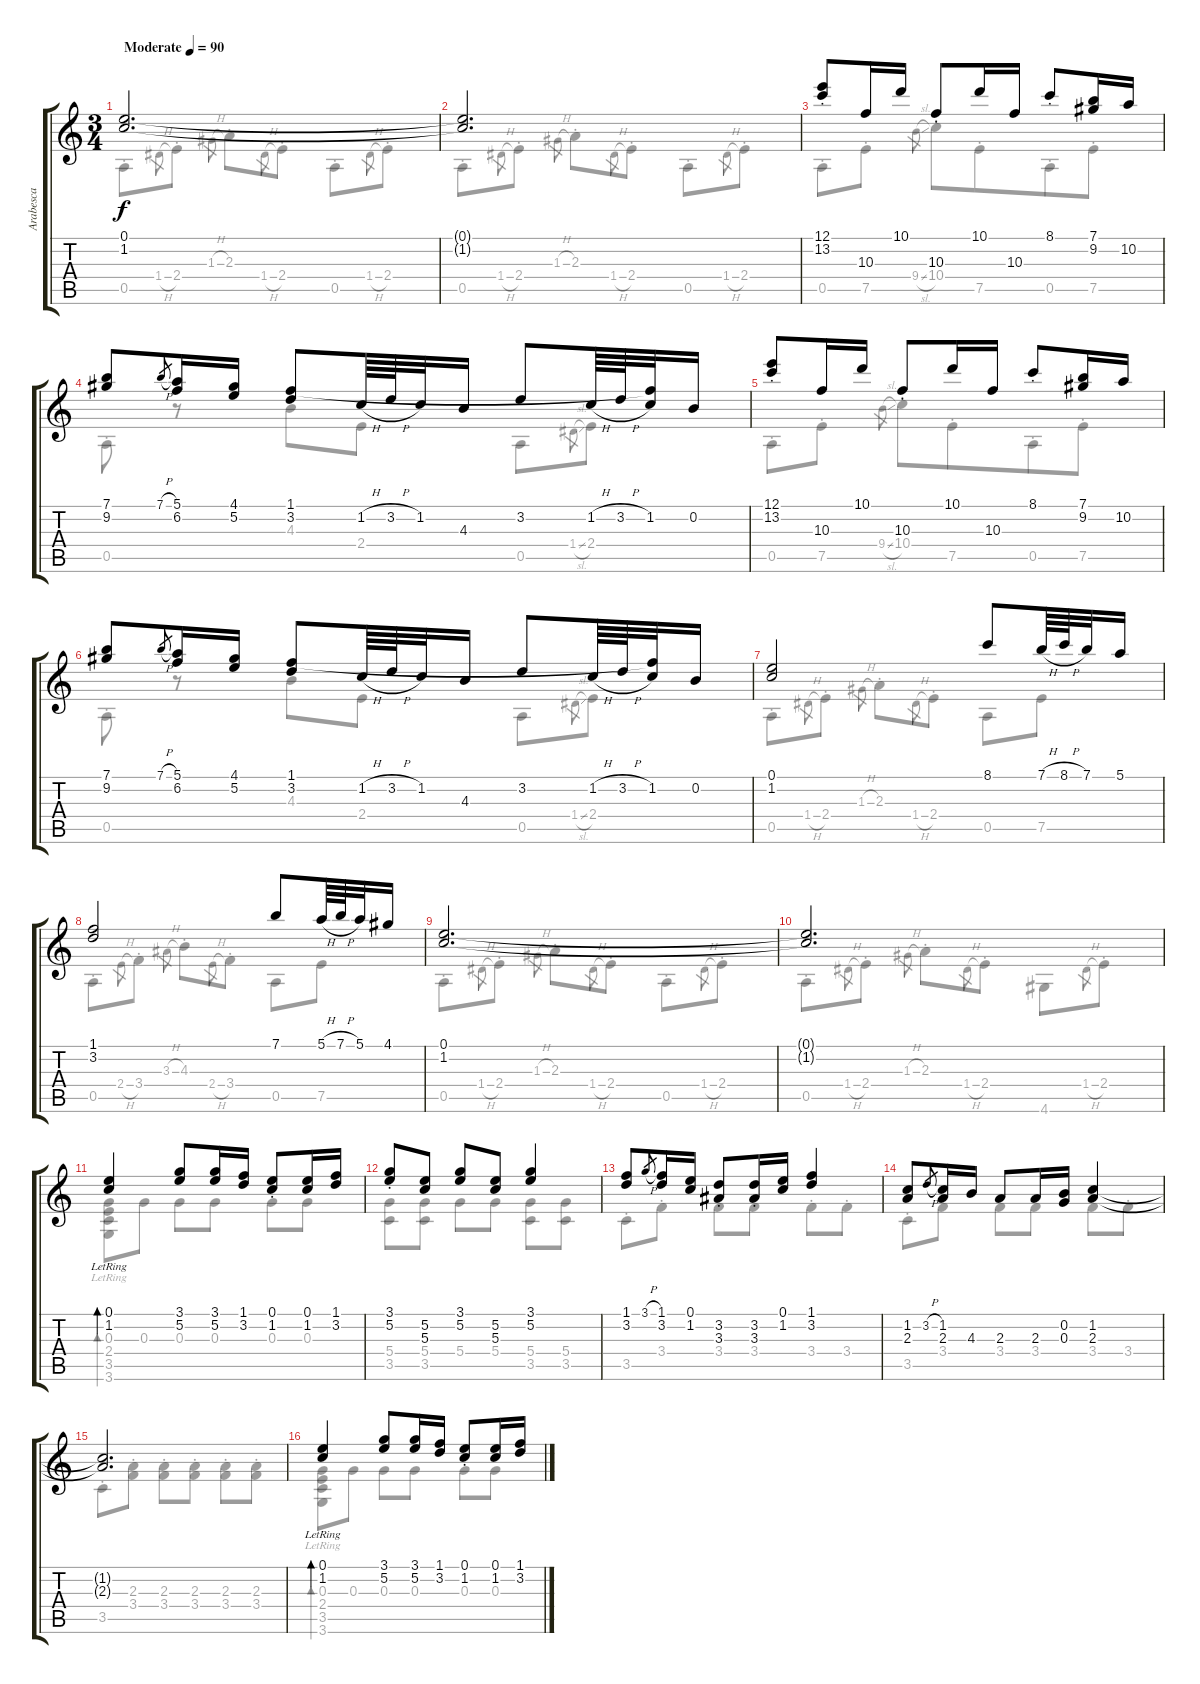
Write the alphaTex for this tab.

\track ("Arabesca" "Arabesca") {instrument acousticguitarnylon}
\staff {score tabs}
\tuning (E4 B3 G3 D3 A2 E2) {hide}
\voice
\ts (3 4)
\tempo (90 "Moderate")
\clef g2
\ks c
(0.1 1.2).2{d dy f instrument acousticguitarnylon beam Up} |
(0.1{t} 1.2{t}).2{d beam Up} |
(12.1{st} 13.2).8{beam Up} 10.3.16{beam Up} 10.1.16{beam Up} 10.3{st}.8{beam Up} 10.1.16{beam Up} 10.3.16{beam Up} 8.1{st}.8{beam Up} (7.1 9.2).16{beam Up} 10.2.16{beam Up} |
(7.1 9.2).8 7.1{h}.8{gr} (5.1 6.2).16 (4.1 5.2).16 (1.1 3.2).8 1.2{h}.64 3.2{h}.64 1.2.32 4.3.16 3.2.8 1.2{h}.64 3.2{h}.64 (1.1{t} 1.2).32 0.2.16 |
(12.1{st} 13.2).8{beam Up} 10.3.16{beam Up} 10.1.16{beam Up} 10.3{st}.8{beam Up} 10.1.16{beam Up} 10.3.16{beam Up} 8.1{st}.8{beam Up} (7.1 9.2).16{beam Up} 10.2.16{beam Up} |
(7.1 9.2).8 7.1{h}.8{gr} (5.1 6.2).16 (4.1 5.2).16 (1.1 3.2).8 1.2{h}.64 3.2{h}.64 1.2.32 4.3.16 3.2.8 1.2{h}.64 3.2{h}.64 (1.1{t} 1.2).32 0.2.16 |
(0.1 1.2).2{beam Up} 8.1.8 7.1{h}.64 8.1{h}.64 7.1.32 5.1.16 |
(1.1 3.2).2{beam Up} 7.1.8 5.1{h}.64 7.1{h}.64 5.1.32 4.1.16 |
(0.1 1.2).2{d beam Up} |
(0.1{t} 1.2{t}).2{d beam Up} |
(0.1{lr} 1.2{lr}).4{bd 240} (3.1 5.2).8 (3.1 5.2).16 (1.1 3.2).16 (0.1{st} 1.2).8 (0.1 1.2).16 (1.1 3.2).16 |
(3.1 5.2{st}).8 (5.2 5.3).8 (3.1 5.2).8 (5.2 5.3).8 (3.1 5.2).4 |
(1.1 3.2).8 3.1{h}.8{gr} (1.1 3.2).16 (0.1 1.2).16 (3.2{st} 3.3{st}).8 (3.2{st} 3.3{st}).16 (0.1 1.2).16 (1.1 3.2).4 |
(1.2 2.3).8 3.2{h}.8{gr} (1.2 2.3).16 4.3.16 2.3.8 2.3.16 (0.2 0.3).16 (1.2 2.3).4 |
(1.2{t} 2.3{t}).2{d} |
(0.1{lr} 1.2{lr}).4{bd 240} (3.1 5.2).8 (3.1 5.2).16 (1.1 3.2).16 (0.1{st} 1.2).8 (0.1 1.2).16 (1.1 3.2).16
\voice
\clef g2
\ottava regular
\simile none
\ks c
0.5{st}.8{dy f} 1.4{h}.8{gr} 2.4{st}.8 1.3{h}.8{gr} 2.3{st}.8 1.4{h}.8{gr} 2.4{st}.8 0.5{st}.8 1.4{h}.8{gr} 2.4{st}.8 |
0.5{st}.8 1.4{h}.8{gr} 2.4{st}.8 1.3{h}.8{gr} 2.3{st}.8 1.4{h}.8{gr} 2.4{st}.8 0.5{st}.8 1.4{h}.8{gr} 2.4{st}.8 |
0.5{st}.8 7.5{st}.8 9.4{sl}.8{gr beam merge} 10.4{st}.8 7.5{st}.8{beam merge} 0.5{st}.8 7.5{st}.8 |
0.5{st}.8 r.8 4.3.8 2.4.8 0.5.8 1.4{sl}.8{gr} 2.4.8 |
0.5{st}.8 7.5{st}.8 9.4{sl}.8{gr beam merge} 10.4{st}.8 7.5{st}.8{beam merge} 0.5{st}.8 7.5{st}.8 |
0.5{st}.8 r.8 4.3.8 2.4.8 0.5.8 1.4{sl}.8{gr} 2.4.8 |
0.5{st}.8 1.4{h}.8{gr} 2.4{st}.8 1.3{h}.8{gr} 2.3{st}.8 1.4{h}.8{gr} 2.4{st}.8 0.5.8 7.5.8 |
0.5{st}.8 2.4{h}.8{gr} 3.4{st}.8 3.3{h}.8{gr} 4.3{st}.8 2.4{h}.8{gr} 3.4{st}.8 0.5.8 7.5.8 |
0.5{st}.8 1.4{h}.8{gr} 2.4{st}.8 1.3{h}.8{gr} 2.3{st}.8 1.4{h}.8{gr} 2.4{st}.8 0.5{st}.8 1.4{h}.8{gr} 2.4{st}.8 |
0.5{st}.8 1.4{h}.8{gr} 2.4{st}.8 1.3{h}.8{gr} 2.3{st}.8 1.4{h}.8{gr} 2.4{st}.8 4.6.8 1.4{h}.8{gr} 2.4{st}.8 |
(0.3{lr} 2.4{lr} 3.5{lr} 3.6{lr}).8{bd 240} 0.3.8 0.3.8 0.3.8 0.3.8 0.3.8 |
(5.4 3.5).8 (5.4 3.5).8 5.4.8 5.4.8 (5.4 3.5).8 (5.4 3.5).8 |
3.5{st}.8 3.4{st}.8 3.4{st}.8 3.4{st}.8 3.4{st}.8 3.4{st}.8 |
3.5{st}.8 3.4{st}.8 3.4{st}.8 3.4{st}.8 3.4{st}.8 3.4{st}.8 |
3.5{st}.8 (2.3 3.4{st}).8 (2.3 3.4{st}).8 (2.3 3.4{st}).8 (2.3 3.4{st}).8 (2.3 3.4{st}).8 |
(0.3{lr} 2.4{lr} 3.5{lr} 3.6{lr}).8{bd 240} 0.3.8 0.3.8 0.3.8 0.3.8 0.3.8
